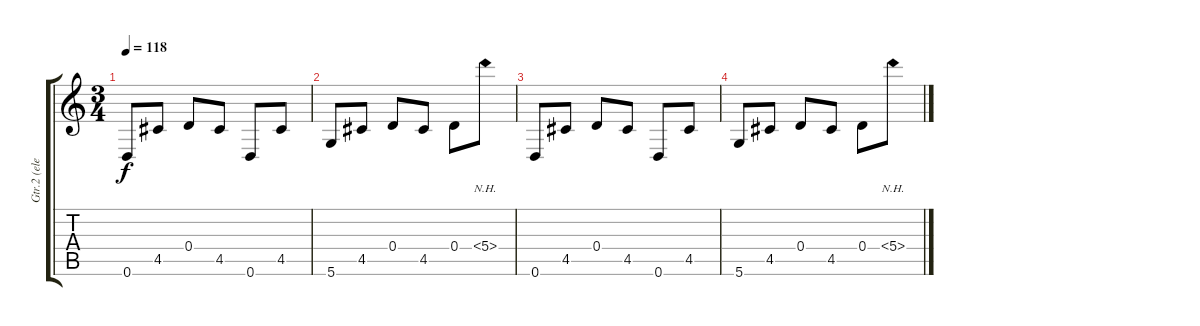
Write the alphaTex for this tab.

\track ("Gtr.2 (elec.)" "Gtr.2 (ele") {instrument electricguitarclean}
\staff {score tabs}
\tuning (E4 B3 G3 D3 A2 D2) {hide}
\ts (3 4)
\tempo 118
\clef g2
\ks c
0.6.8{dy f} 4.5.8 0.4.8 4.5.8 0.6.8 4.5.8 |
5.6.8 4.5.8 0.4.8 4.5.8 0.4.8 5.4{nh}.8 |
0.6.8 4.5.8 0.4.8 4.5.8 0.6.8 4.5.8 |
5.6.8 4.5.8 0.4.8 4.5.8 0.4.8 5.4{nh}.8
